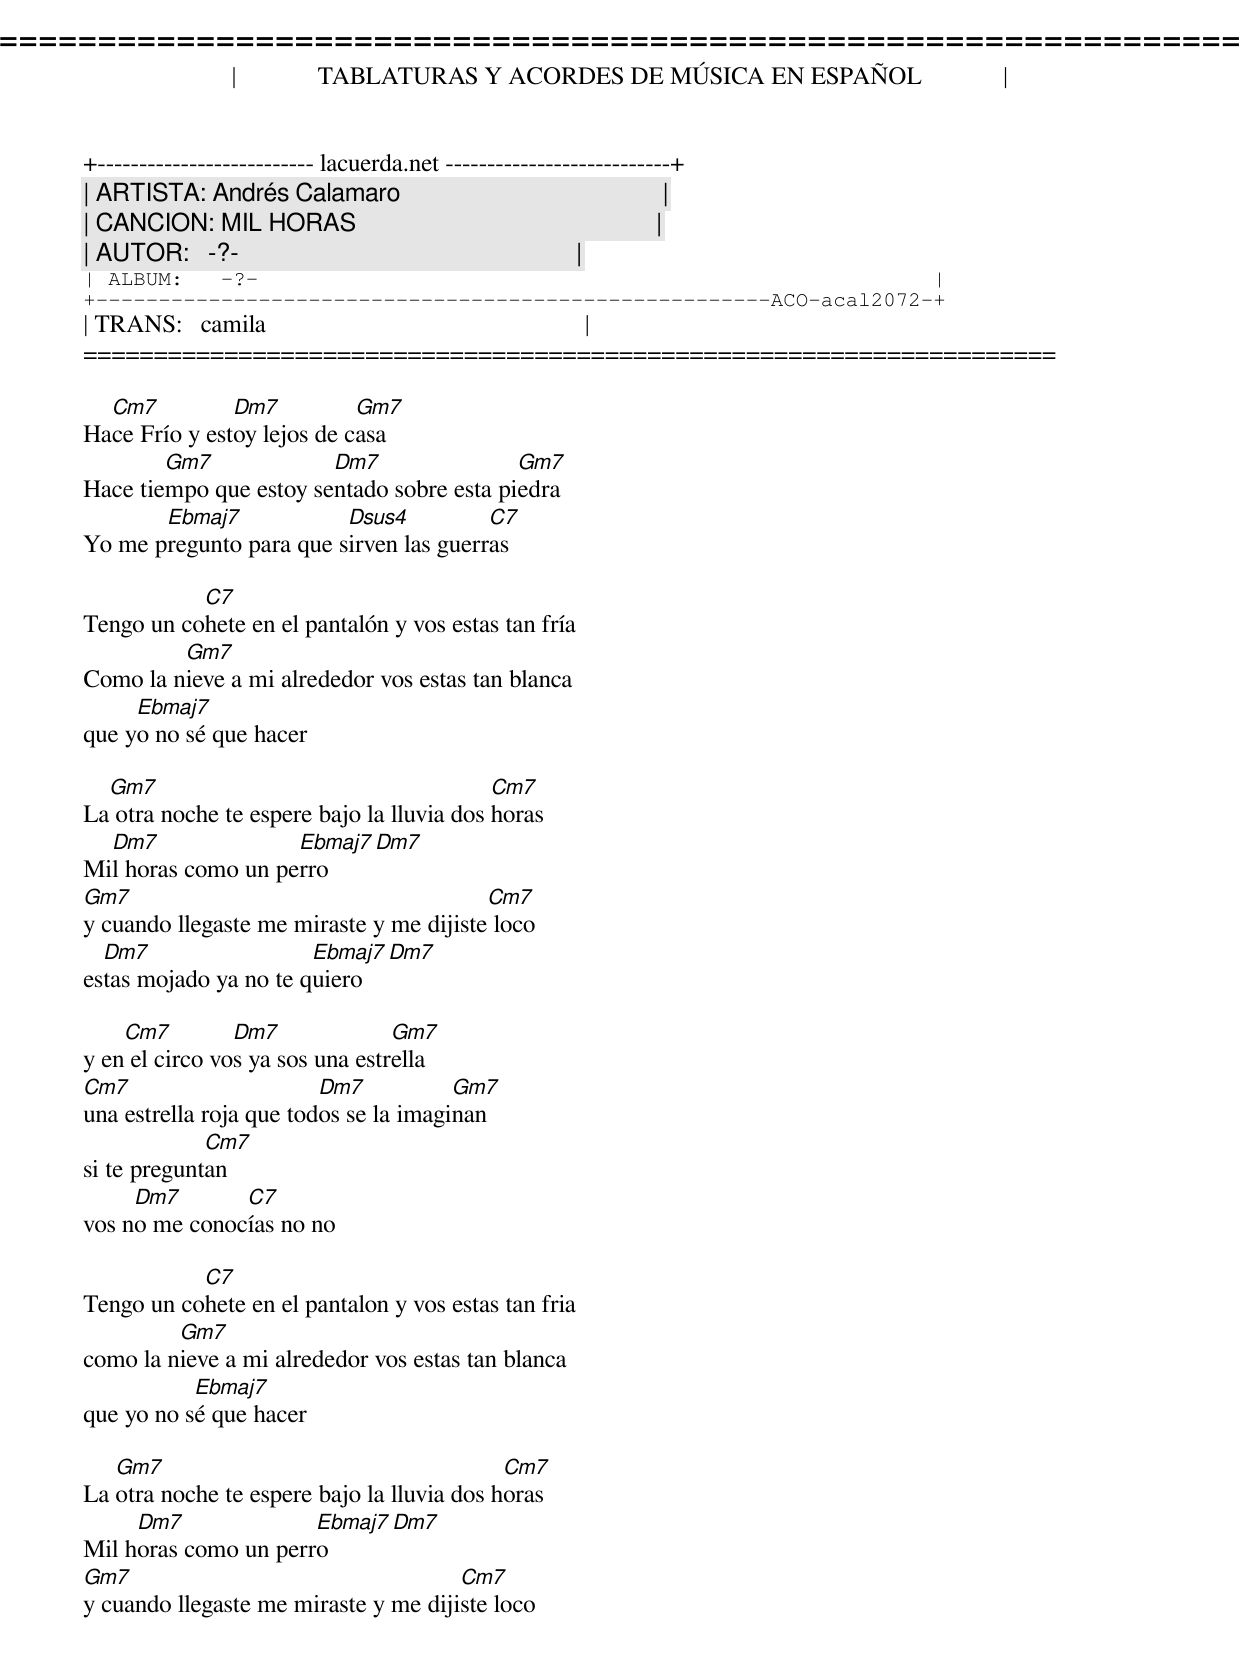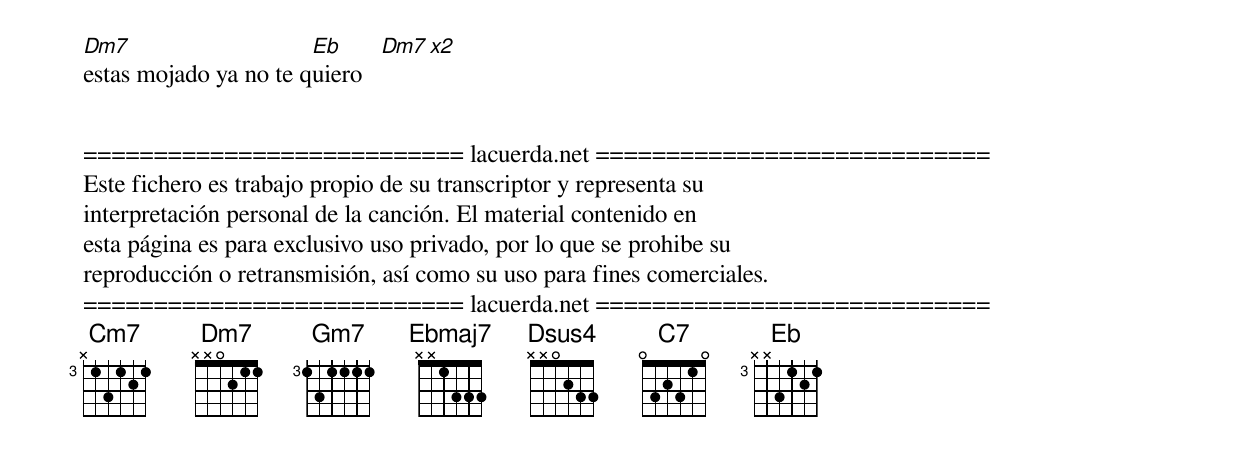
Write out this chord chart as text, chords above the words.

=====================================================================
|             TABLATURAS Y ACORDES DE MÚSICA EN ESPAÑOL             |
+-------------------------- lacuerda.net ---------------------------+
| ARTISTA: Andrés Calamaro                                          |
| CANCION: MIL HORAS                                                |
| AUTOR:   -?-                                                      |
| ALBUM:   -?-                                                      |
+------------------------------------------------------ACO-acal2072-+
| TRANS:   camila                                                   |
=====================================================================

  Cm7          Dm7          Gm7
Hace Frío y estoy lejos de casa
        Gm7             Dm7                Gm7
Hace tiempo que estoy sentado sobre esta piedra
       Ebmaj7            Dsus4          C7
Yo me pregunto para que sirven las guerras

           C7
Tengo un cohete en el pantalón y vos estas tan fría
         Gm7
Como la nieve a mi alrededor vos estas tan blanca
     Ebmaj7
que yo no sé que hacer

  Gm7                                      Cm7
La otra noche te espere bajo la lluvia dos horas
  Dm7               Ebmaj7  Dm7
Mil horas como un perro
Gm7                                      Cm7
y cuando llegaste me miraste y me dijiste loco
  Dm7                  Ebmaj7  Dm7
estas mojado ya no te quiero

    Cm7         Dm7              Gm7
y en el circo vos ya sos una estrella
Cm7                      Dm7           Gm7
una estrella roja que todos se la imaginan
             Cm7
si te preguntan
     Dm7       C7
vos no me conocías no no

           C7
Tengo un cohete en el pantalon y vos estas tan fria
         Gm7
como la nieve a mi alrededor vos estas tan blanca
           Ebmaj7
que yo no sé que hacer

   Gm7                                      Cm7
La otra noche te espere bajo la lluvia dos horas
     Dm7              Ebmaj7   Dm7
Mil horas como un perro
Gm7                                   Cm7
y cuando llegaste me miraste y me dijiste loco
Dm7                    Ebmaj   Dm7
estas mojado ya no te quiero   [x2]


=========================== lacuerda.net ============================
Este fichero es trabajo propio de su transcriptor y representa su
interpretación personal de la canción. El material contenido en
esta página es para exclusivo uso privado, por lo que se prohibe su
reproducción o retransmisión, así como su uso para fines comerciales.
=========================== lacuerda.net ============================
